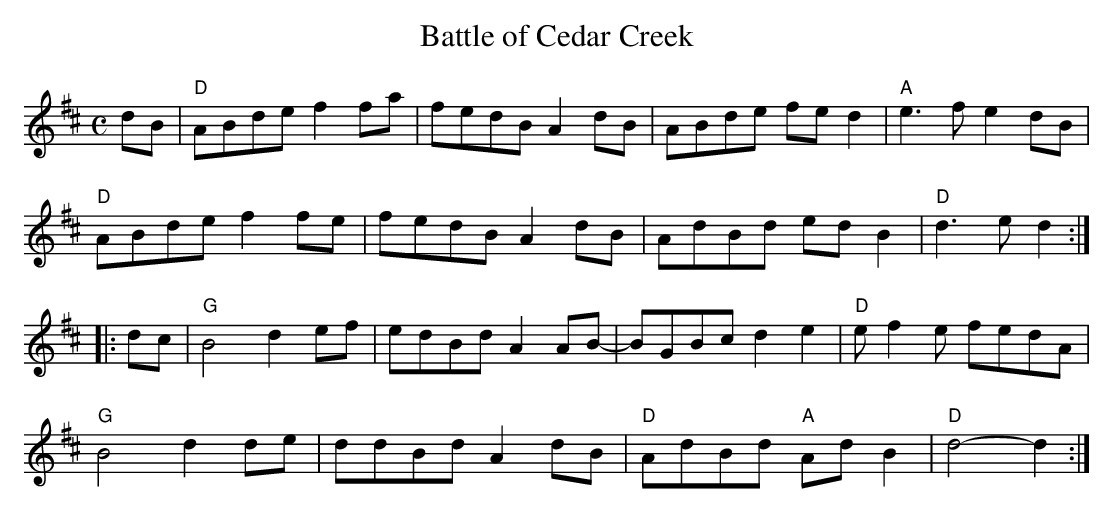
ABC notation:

X:1
T: Battle of Cedar Creek
M: C
L: 1/8
K: D
i dB |\
"D"ABde f2fa | fedB A2dB | ABde fed2 | "A"e3f e2dB |
"D"ABde f2fe | fedB A2dB | AdBd edB2 | "D"d3e d2 :|
|: dc |\
"G"B4 d2ef | edBd A2AB- | BGBc d2e2 | "D"ef2e fedA |
"G"B4 d2de | ddBd A2dB | "D"AdBd "A"AdB2 | "D"d4- d2 :|
